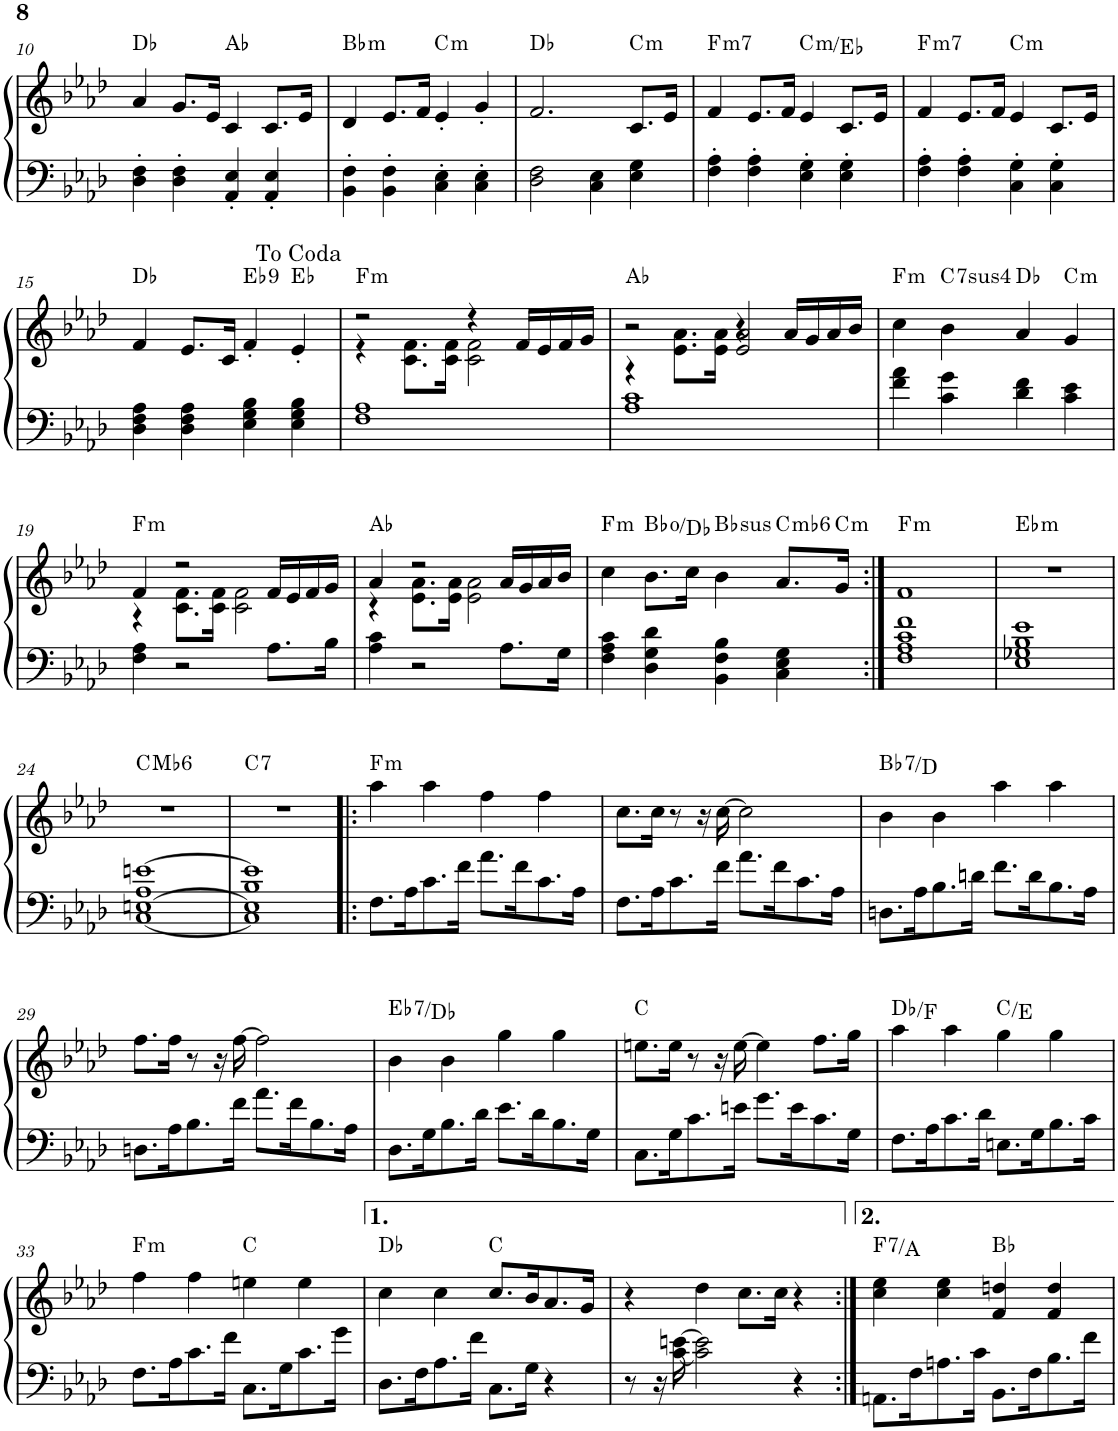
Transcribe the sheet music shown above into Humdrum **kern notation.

**kern	**kern	**harte
*part1	*part1	*part1
*staff2	*staff1	*
*I"Piano	*	*
*I'Pno.	*	*
!!LO:PB:g=z
*clefF4	*clefG2	*
*k[b-e-a-d-]	*k[b-e-a-d-]	*
*M2/2	*M2/2	*
*met(c|)	*met(c|)	*
=10	=10	=10
4D-\' 4F\'	4a-/	Db:maj
4D-\' 4F\'	8.g/L	.
.	16e-/Jk	.
4AA-/' 4E-/'	4c/	Ab:maj
4AA-/' 4E-/'	8.c/L	.
.	16e-/Jk	.
=11	=11	=11
!	!	!LO:H:kt=m
4BB-\' 4F\'	4d-/	Bb:min
4BB-\' 4F\'	8.e-/L	.
.	16f/Jk	.
!	!	!LO:H:kt=m
4C\' 4E-\'	4e-'/	C:min
4C\' 4E-\'	4g'/	.
=12	=12	=12
2D-\ 2F\	2.f/	Db:maj
4C\ 4E-\	.	.
!	!	!LO:H:kt=m
4E-\ 4G\	8.c/L	C:min
.	16e-/Jk	.
=13	=13	=13
!	!	!LO:H:kt=m7
4F\' 4A-\'	4f/	F:min7
4F\' 4A-\'	8.e-/L	.
.	16f/Jk	.
!	!	!LO:H:kt=m
4E-\' 4G\'	4e-/	C:min/b3
4E-\' 4G\'	8.c/L	.
.	16e-/Jk	.
=14	=14	=14
!	!	!LO:H:kt=m7
4F\' 4A-\'	4f/	F:min7
4F\' 4A-\'	8.e-/L	.
.	16f/Jk	.
!	!	!LO:H:kt=m
4C\' 4G\'	4e-/	C:min
4C\' 4G\'	8.c/L	.
.	16e-/Jk	.
!!LO:LB:g=z
=15	=15	=15
4D-\ 4F\ 4A-\	4f/	Db:maj
4D-\ 4F\ 4A-\	8.e-/L	.
.	16c/Jk	.
!	!	!LO:H:kt=9
4E-\ 4G\ 4B-\	4f'/	Eb:9
4E-\ 4G\ 4B-\	4e-'/	Eb:maj
=16	=16	=16
*	*^	*
!	!	!	!LO:H:kt=m
1F 1A-	2r	4r	F:min
.	.	8.c\ 8.f\L	.
.	.	16c\ 16f\Jk	.
.	4r	2c\ 2f\	.
.	16f/LL	.	.
.	16e-/	.	.
.	16f/	.	.
.	16g/JJ	.	.
=17	=17	=17	=17
*^	*	*	*
4r	1A- 1c	2r	4ryy	Ab:maj
2.ryy	.	.	8.e-\ 8.a-\L	.
.	.	.	16e-\ 16a-\Jk	.
.	.	4r	2e-/ 2a-/	.
.	.	16a-/LL	.	.
.	.	16g/	.	.
.	.	16a-/	.	.
.	.	16b-/JJ	.	.
*v	*v	*	*	*
*	*v	*v	*
=18	=18	=18
!	!	!LO:H:kt=m
4f\ 4a-\	4cc\	F:min
!	!	!LO:H:kt=74
4c\ 4g\	4b-\	C:sus4(7)
4d-\ 4f\	4a-/	Db:maj
!	!	!LO:H:kt=m
4c\ 4e-\	4g/	C:min
!!LO:LB:g=z
=19	=19	=19
*	*^	*
!	!	!	!LO:H:kt=m
4F\ 4A-\	4f/	4r	F:min
2r	2r	8.c\ 8.f\L	.
.	.	16c\ 16f\Jk	.
.	.	2c\ 2f\	.
8.A-\L	16f/LL	.	.
.	16e-/	.	.
.	16f/	.	.
16B-\Jk	16g/JJ	.	.
=20	=20	=20	=20
4A-\ 4c\	4a-/	4r	Ab:maj
2r	2r	8.e-\ 8.a-\L	.
.	.	16e-\ 16a-\Jk	.
.	.	2e-\ 2a-\	.
8.A-\L	16a-/LL	.	.
.	16g/	.	.
.	16a-/	.	.
16G\Jk	16b-/JJ	.	.
*	*v	*v	*
=21	=21	=21
!	!	!LO:H:kt=m
4F\ 4A-\ 4c\	4cc\	F:min
4D-\ 4G\ 4d-\	8.b-\L	Bb:dim/b3
.	16cc\Jk	.
!	!	!LO:H:kt=sus
4BB-\ 4F\ 4B-\	4b-\	Bb:sus4
!	!	!LO:H:kt=m
4C\ 4E-\ 4G\	8.a-/L	C:min(b6)
!	!	!LO:H:kt=m
.	16g/Jk	C:min
=22:|!	=22:|!	=22:|!
!	!	!LO:H:kt=m
1F 1A- 1c 1f	1f	F:min
=23	=23	=23
!	!	!LO:H:kt=m
1E- 1G-X 1B- 1e-	1r	Eb:min
!!LO:LB:g=z
=24	=24	=24
!	!	!LO:H:kt=M
[1C [1En 1A- [1en	1r	C:maj(b6)
=25	=25	=25
!	!	!LO:H:kt=7
1C] 1E] 1B- 1e]	1r	C:7
=26!|:	=26!|:	=26!|:
!	!	!LO:H:kt=m
8.F\L	4aa-\	F:min
16A-\K	.	.
8.c\	4aa-\	.
16f\Jk	.	.
8.a-\L	4ff\	.
16f\K	.	.
8.c\	4ff\	.
16A-\Jk	.	.
=27	=27	=27
8.F\L	8.cc\L	.
16A-\K	16cc\Jk	.
8.c\	8r	.
.	16r	.
16f\Jk	[16cc\	.
8.a-\L	2cc\]	.
16f\K	.	.
8.c\	.	.
16A-\Jk	.	.
=28	=28	=28
!	!	!LO:H:kt=7
8.Dn\L	4b-\	Bb:7/3
16A-\K	.	.
8.B-\	4b-\	.
16dn\Jk	.	.
8.f\L	4aa-\	.
16d\K	.	.
8.B-\	4aa-\	.
16A-\Jk	.	.
!!LO:LB:g=z
=29	=29	=29
8.Dn\L	8.ff\L	.
16A-\K	16ff\Jk	.
8.B-\	8r	.
.	16r	.
16f\Jk	[16ff\	.
8.a-\L	2ff\]	.
16f\K	.	.
8.B-\	.	.
16A-\Jk	.	.
=30	=30	=30
!	!	!LO:H:kt=7
8.D-\L	4b-\	Eb:7/b7
16G\K	.	.
8.B-\	4b-\	.
16d-\Jk	.	.
8.e-\L	4gg\	.
16d-\K	.	.
8.B-\	4gg\	.
16G\Jk	.	.
=31	=31	=31
8.C\L	8.een\L	C:maj
16G\K	16ee\Jk	.
8.c\	8r	.
.	16r	.
16en\Jk	[16ee\	.
8.g\L	4ee\]	.
16e\K	.	.
8.c\	8.ff\L	.
16G\Jk	16gg\Jk	.
=32	=32	=32
8.F\L	4aa-\	Db:maj/3
16A-\K	.	.
8.c\	4aa-\	.
16d-\Jk	.	.
8.En\L	4gg\	C:maj/3
16G\K	.	.
8.B-\	4gg\	.
16c\Jk	.	.
!!LO:LB:g=z
=33	=33	=33
!	!	!LO:H:kt=m
8.F\L	4ff\	F:min
16A-\K	.	.
8.c\	4ff\	.
16f\Jk	.	.
8.C\L	4een\	C:maj
16G\K	.	.
8.c\	4ee\	.
16g\Jk	.	.
=34	=34	=34
8.D-\L	4cc\	Db:maj
16F\K	.	.
8.A-\	4cc\	.
16f\Jk	.	.
8.C\L	8.cc/L	C:maj
16G\Jk	16b-/K	.
4r	8.a-/	.
.	16g/Jk	.
=35	=35	=35
8r	4r	.
16r	.	.
[16c\ [16en\	.	.
2c\] 2e\]	4dd-\	.
.	8.cc\L	.
.	16cc\Jk	.
4r	4r	.
=36:|!	=36:|!	=36:|!
!	!	!LO:H:kt=7
8.AAn\L	4cc\ 4ee-\	F:7/3
16F\K	.	.
8.An\	4cc\ 4ee-\	.
16c\Jk	.	.
8.BB-\L	4f/ 4ddn/	Bb:maj
16F\K	.	.
8.B-\	4f/ 4dd/	.
16f\Jk	.	.
=	=	=
*-	*-	*-
